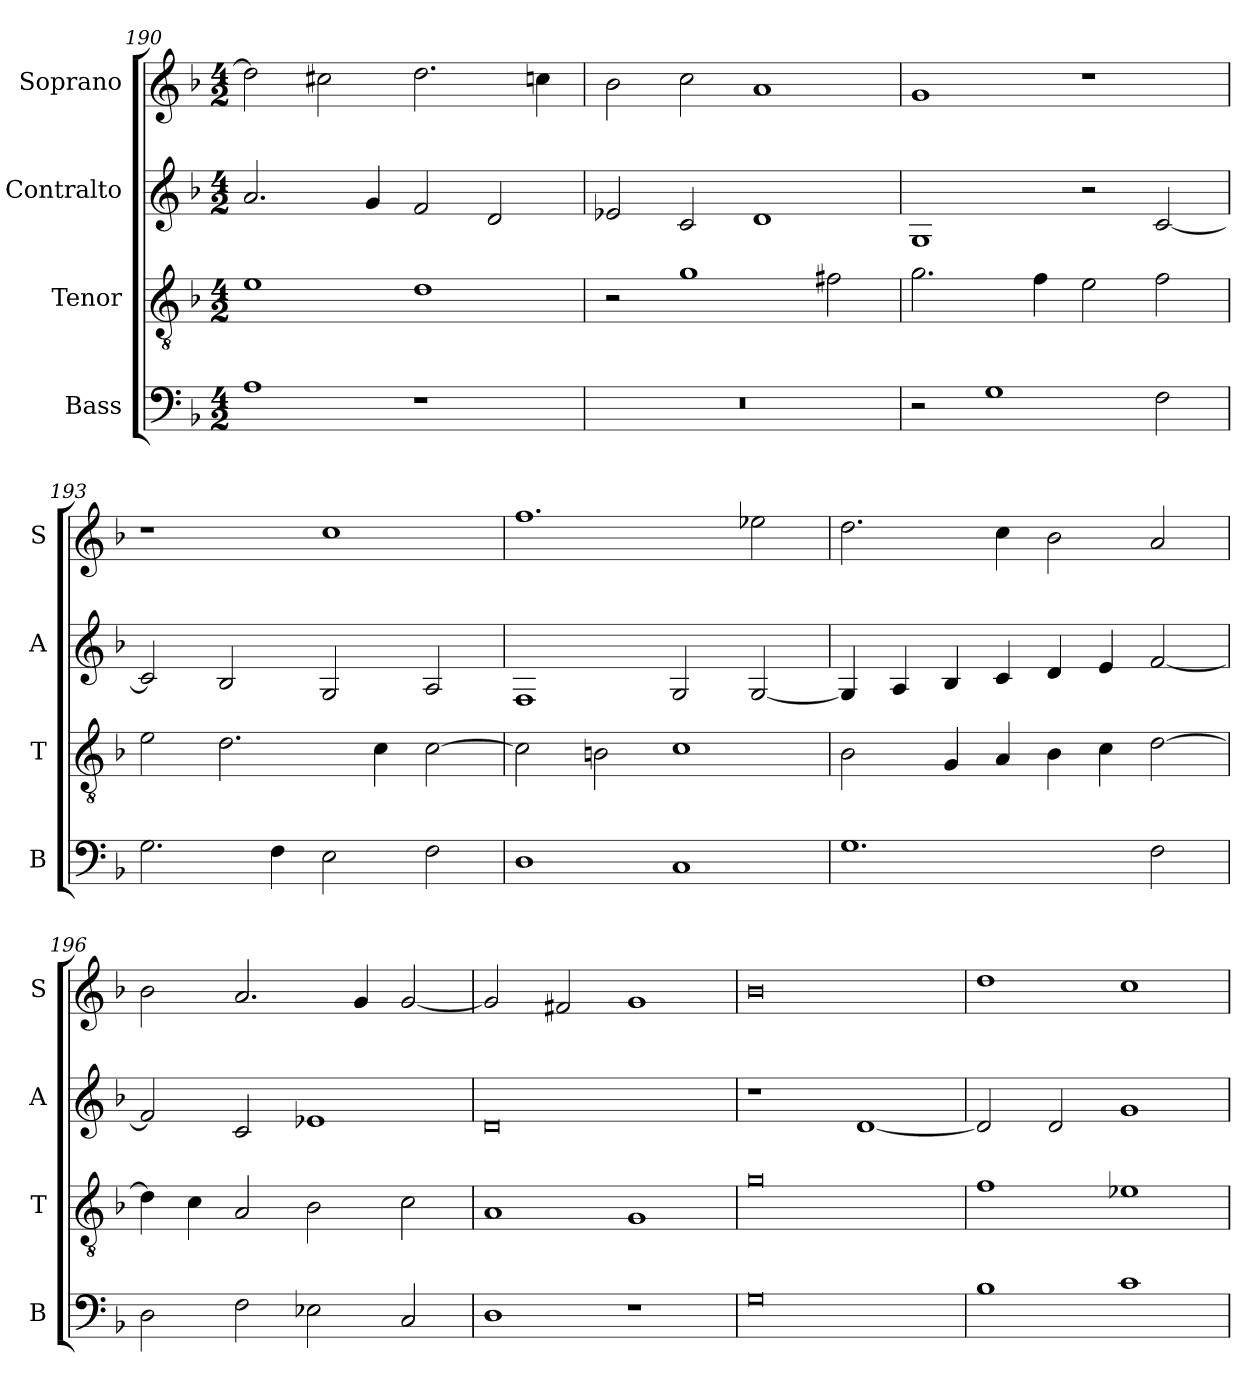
**kern	**kern	**kern	**kern
*part4	*part3	*part2	*part1
*staff4	*staff3	*staff2	*staff1
*I"Bass	*I"Tenor	*I"Contralto	*I"Soprano
*I'B	*I'T	*I'A	*I'S
*clefF4	*clefGv2	*clefG2	*clefG2
*k[b-]	*k[b-]	*k[b-]	*k[b-]
*G:dor	*G:dor	*G:dor	*G:dor
*M4/2	*M4/2	*M4/2	*M4/2
=190	=190	=190	=190
1A	1e	2.a	2dd]
.	.	.	2cc#X
.	.	4g	.
1r	1d	2f	2.dd
.	.	2d	.
.	.	.	4ccn
=191	=191	=191	=191
0r	2r	2e-X	2b-
.	1g	2c	2cc
.	.	1d	1a
.	2f#X	.	.
=192	=192	=192	=192
2r	2.g	1G	1g
1G	.	.	.
.	4f	.	.
.	2e	2r	1r
2F	2f	[2c	.
=193	=193	=193	=193
2.G	2e	2c]	1r
.	2.d	2B-	.
4F	.	.	.
2E	.	2G	1cc
.	4c	.	.
2F	[2c	2A	.
=194	=194	=194	=194
1D	2c]	1F	1.ff
.	2Bn	.	.
1C	1c	2G	.
.	.	[2G	2ee-X
=195	=195	=195	=195
1.G	2B-	4G]	2.dd
.	.	4A	.
.	4G	4B-	.
.	4A	4c	4cc
.	4B-	4d	2b-
.	4c	4e	.
2F	[2d	[2f	2a
=196	=196	=196	=196
2D	4d]	2f]	2b-
.	4c	.	.
2F	2A	2c	2.a
2E-X	2B-	1e-X	.
.	.	.	4g
2C	2c	.	[2g
=197	=197	=197	=197
1D	1A	0d	2g]
.	.	.	2f#X
1r	1G	.	1g
=198	=198	=198	=198
0G	0g	1r	0b-
.	.	[1d	.
=199	=199	=199	=199
1B-	1f	2d]	1dd
.	.	2d	.
1c	1e-X	1g	1cc
=	=	=	=
*-	*-	*-	*-
